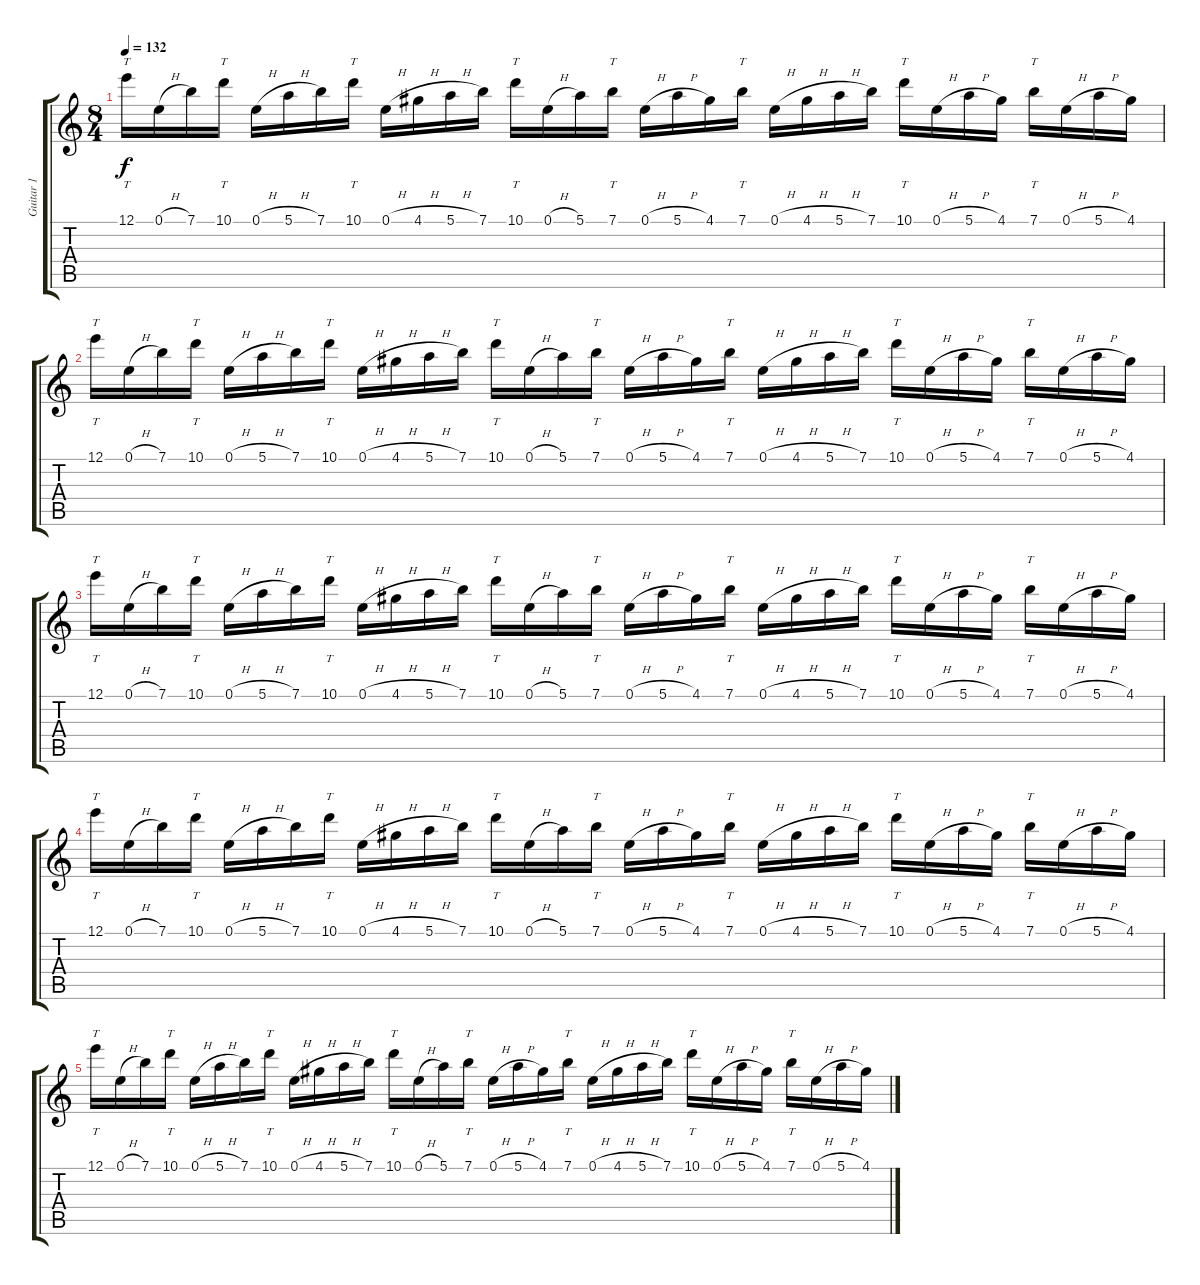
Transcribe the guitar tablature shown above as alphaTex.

\track ("Guitar 1" "Guitar 1") {instrument distortionguitar}
\staff {score tabs}
\tuning (E4 B3 G3 D3 A2 D2) {hide}
\ts (8 4)
\tempo 132
\clef g2
\ks c
12.1.16{tt dy f} 0.1{h}.16 7.1.16 10.1.16{tt} 0.1{h}.16 5.1{h}.16 7.1.16 10.1.16{tt} 0.1{h}.16 4.1{h}.16 5.1{h}.16 7.1.16 10.1.16{tt} 0.1{h}.16 5.1.16 7.1.16{tt} 0.1{h}.16 5.1{h}.16 4.1.16 7.1.16{tt} 0.1{h}.16 4.1{h}.16 5.1{h}.16 7.1.16 10.1.16{tt} 0.1{h}.16 5.1{h}.16 4.1.16 7.1.16{tt} 0.1{h}.16 5.1{h}.16 4.1.16 |
12.1.16{tt} 0.1{h}.16 7.1.16 10.1.16{tt} 0.1{h}.16 5.1{h}.16 7.1.16 10.1.16{tt} 0.1{h}.16 4.1{h}.16 5.1{h}.16 7.1.16 10.1.16{tt} 0.1{h}.16 5.1.16 7.1.16{tt} 0.1{h}.16 5.1{h}.16 4.1.16 7.1.16{tt} 0.1{h}.16 4.1{h}.16 5.1{h}.16 7.1.16 10.1.16{tt} 0.1{h}.16 5.1{h}.16 4.1.16 7.1.16{tt} 0.1{h}.16 5.1{h}.16 4.1.16 |
12.1.16{tt} 0.1{h}.16 7.1.16 10.1.16{tt} 0.1{h}.16 5.1{h}.16 7.1.16 10.1.16{tt} 0.1{h}.16 4.1{h}.16 5.1{h}.16 7.1.16 10.1.16{tt} 0.1{h}.16 5.1.16 7.1.16{tt} 0.1{h}.16 5.1{h}.16 4.1.16 7.1.16{tt} 0.1{h}.16 4.1{h}.16 5.1{h}.16 7.1.16 10.1.16{tt} 0.1{h}.16 5.1{h}.16 4.1.16 7.1.16{tt} 0.1{h}.16 5.1{h}.16 4.1.16 |
12.1.16{tt} 0.1{h}.16 7.1.16 10.1.16{tt} 0.1{h}.16 5.1{h}.16 7.1.16 10.1.16{tt} 0.1{h}.16 4.1{h}.16 5.1{h}.16 7.1.16 10.1.16{tt} 0.1{h}.16 5.1.16 7.1.16{tt} 0.1{h}.16 5.1{h}.16 4.1.16 7.1.16{tt} 0.1{h}.16 4.1{h}.16 5.1{h}.16 7.1.16 10.1.16{tt} 0.1{h}.16 5.1{h}.16 4.1.16 7.1.16{tt} 0.1{h}.16 5.1{h}.16 4.1.16 |
12.1.16{tt} 0.1{h}.16 7.1.16 10.1.16{tt} 0.1{h}.16 5.1{h}.16 7.1.16 10.1.16{tt} 0.1{h}.16 4.1{h}.16 5.1{h}.16 7.1.16 10.1.16{tt} 0.1{h}.16 5.1.16 7.1.16{tt} 0.1{h}.16 5.1{h}.16 4.1.16 7.1.16{tt} 0.1{h}.16 4.1{h}.16 5.1{h}.16 7.1.16 10.1.16{tt} 0.1{h}.16 5.1{h}.16 4.1.16 7.1.16{tt} 0.1{h}.16 5.1{h}.16 4.1.16
